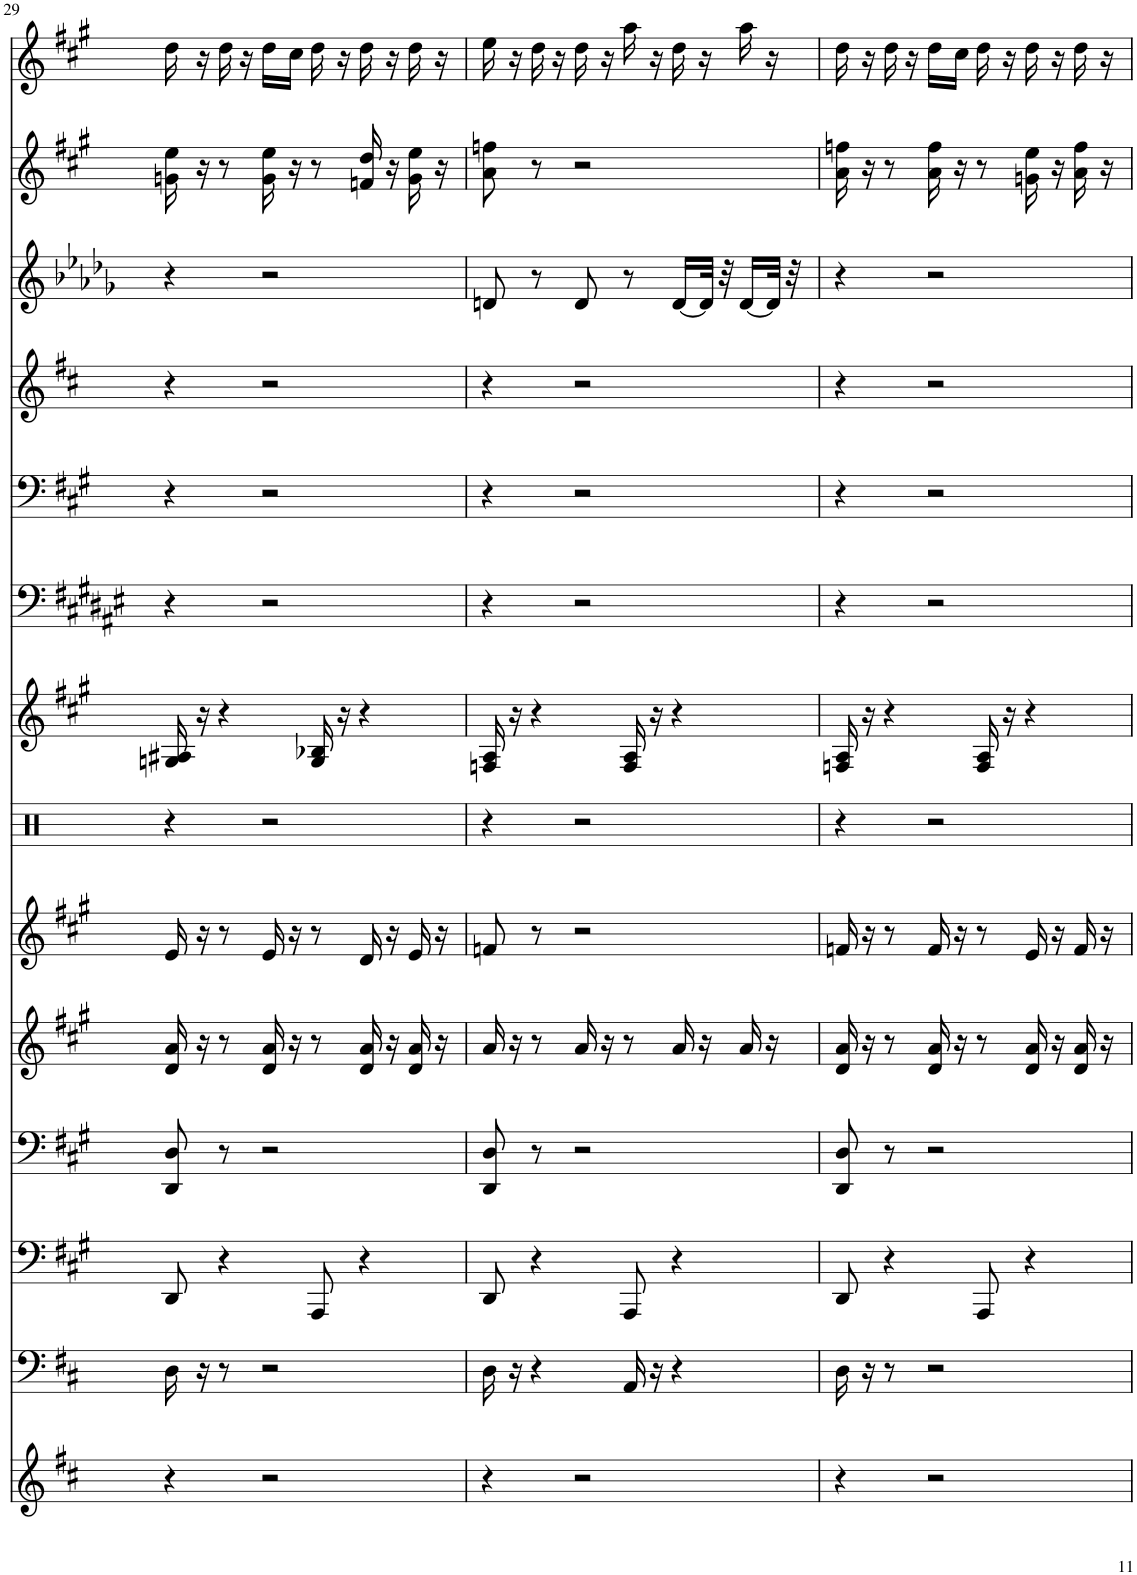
**kern	**kern	**kern	**kern	**kern	**kern	**kern	**kern	**kern	**kern	**kern	**kern	**kern	**kern
*part14	*part13	*part12	*part11	*part10	*part9	*part8	*part7	*part6	*part5	*part4	*part3	*part2	*part1
*staff14	*staff13	*staff12	*staff11	*staff10	*staff9	*staff8	*staff7	*staff6	*staff5	*staff4	*staff3	*staff2	*staff1
*I"Brass	*I"Timpani	*I"D.Basses	*I"Cellos	*I"Violas	*I"Violins	*I"Cymbals	*I"Male-voice Choir	*I"Tuba	*I"Trombones	*I"Trumpet I	*I"French Horns	*I"2 Violins	*I"Trumpet II
*I'Brs	*I'Timp	*	*	*	*	*	*I'Ch	*I'Tba	*I'Trb	*I'Tpt	*I'Hn	*	*I'Tpt
!!LO:PB:g=z
*clefG2	*clefF4	*clefF4	*clefF4	*clefG2	*clefG2	*clefX	*clefG2	*clefF4	*clefF4	*clefG2	*clefG2	*clefG2	*clefG2
*	*	*Trd7c12	*	*	*	*	*	*	*	*Trd1c2	*Trd4c7	*	*Trd1c2
*k[f#c#]	*k[f#c#]	*k[f#c#g#]	*k[f#c#g#]	*k[f#c#g#]	*k[f#c#g#]	*k[]	*k[f#c#g#]	*k[f#c#g#d#a#e#]	*k[f#c#g#]	*k[f#c#]	*k[b-e-a-d-g-]	*k[f#c#g#]	*k[f#c#g#]
*M6/8	*M6/8	*M6/8	*M6/8	*M6/8	*M6/8	*M6/8	*M6/8	*M6/8	*M6/8	*M6/8	*M6/8	*M6/8	*M6/8
=29	=29	=29	=29	=29	=29	=29	=29	=29	=29	=29	=29	=29	=29
4r	16D\	8DD/	8DD/ 8D/	16d/ 16a/	16e/	4r	16Gn/ 16A#X/	4r	4r	4r	4r	16gn\ 16ee\	16dd\
.	16r	.	.	16r	16r	.	16r	.	.	.	.	16r	16r
.	8r	4r	8r	8r	8r	.	4r	.	.	.	.	8r	16dd\
.	.	.	.	.	.	.	.	.	.	.	.	.	16r
2r	2r	.	2r	16d/ 16a/	16e/	2r	.	2r	2r	2r	2r	16g\ 16ee\	16dd\LL
.	.	.	.	16r	16r	.	.	.	.	.	.	16r	16cc#\JJ
.	.	8AAA/	.	8r	8r	.	16G/ 16B-X/	.	.	.	.	8r	16dd\
.	.	.	.	.	.	.	16r	.	.	.	.	.	16r
.	.	4r	.	16d/ 16a/	16d/	.	4r	.	.	.	.	16fn/ 16dd/	16dd\
.	.	.	.	16r	16r	.	.	.	.	.	.	16r	16r
.	.	.	.	16d/ 16a/	16e/	.	.	.	.	.	.	16g\ 16ee\	16dd\
.	.	.	.	16r	16r	.	.	.	.	.	.	16r	16r
=30	=30	=30	=30	=30	=30	=30	=30	=30	=30	=30	=30	=30	=30
4r	16D\	8DD/	8DD/ 8D/	16a/	8fn/	4r	16Fn/ 16A/	4r	4r	4r	8dn/	8a\ 8ffn\	16ee\
.	16r	.	.	16r	.	.	16r	.	.	.	.	.	16r
.	4r	4r	8r	8r	8r	.	4r	.	.	.	8r	8r	16dd\
.	.	.	.	.	.	.	.	.	.	.	.	.	16r
2r	.	.	2r	16a/	2r	2r	.	2r	2r	2r	8d/	2r	16dd\
.	.	.	.	16r	.	.	.	.	.	.	.	.	16r
.	16AA/	8AAA/	.	8r	.	.	16F/ 16A/	.	.	.	8r	.	16aa\
.	16r	.	.	.	.	.	16r	.	.	.	.	.	16r
.	4r	4r	.	16a/	.	.	4r	.	.	.	[16d/LL	.	16dd\
.	.	.	.	16r	.	.	.	.	.	.	32d/JJk]	.	16r
.	.	.	.	.	.	.	.	.	.	.	32r	.	.
.	.	.	.	16a/	.	.	.	.	.	.	[16d/LL	.	16aa\
.	.	.	.	16r	.	.	.	.	.	.	32d/JJk]	.	16r
.	.	.	.	.	.	.	.	.	.	.	32r	.	.
=31	=31	=31	=31	=31	=31	=31	=31	=31	=31	=31	=31	=31	=31
4r	16D\	8DD/	8DD/ 8D/	16d/ 16a/	16fn/	4r	16Fn/ 16A/	4r	4r	4r	4r	16a\ 16ffn\	16dd\
.	16r	.	.	16r	16r	.	16r	.	.	.	.	16r	16r
.	8r	4r	8r	8r	8r	.	4r	.	.	.	.	8r	16dd\
.	.	.	.	.	.	.	.	.	.	.	.	.	16r
2r	2r	.	2r	16d/ 16a/	16f/	2r	.	2r	2r	2r	2r	16a\ 16ff\	16dd\LL
.	.	.	.	16r	16r	.	.	.	.	.	.	16r	16cc#\JJ
.	.	8AAA/	.	8r	8r	.	16F/ 16A/	.	.	.	.	8r	16dd\
.	.	.	.	.	.	.	16r	.	.	.	.	.	16r
.	.	4r	.	16d/ 16a/	16e/	.	4r	.	.	.	.	16gn\ 16ee\	16dd\
.	.	.	.	16r	16r	.	.	.	.	.	.	16r	16r
.	.	.	.	16d/ 16a/	16f/	.	.	.	.	.	.	16a\ 16ff\	16dd\
.	.	.	.	16r	16r	.	.	.	.	.	.	16r	16r
=	=	=	=	=	=	=	=	=	=	=	=	=	=
*-	*-	*-	*-	*-	*-	*-	*-	*-	*-	*-	*-	*-	*-
